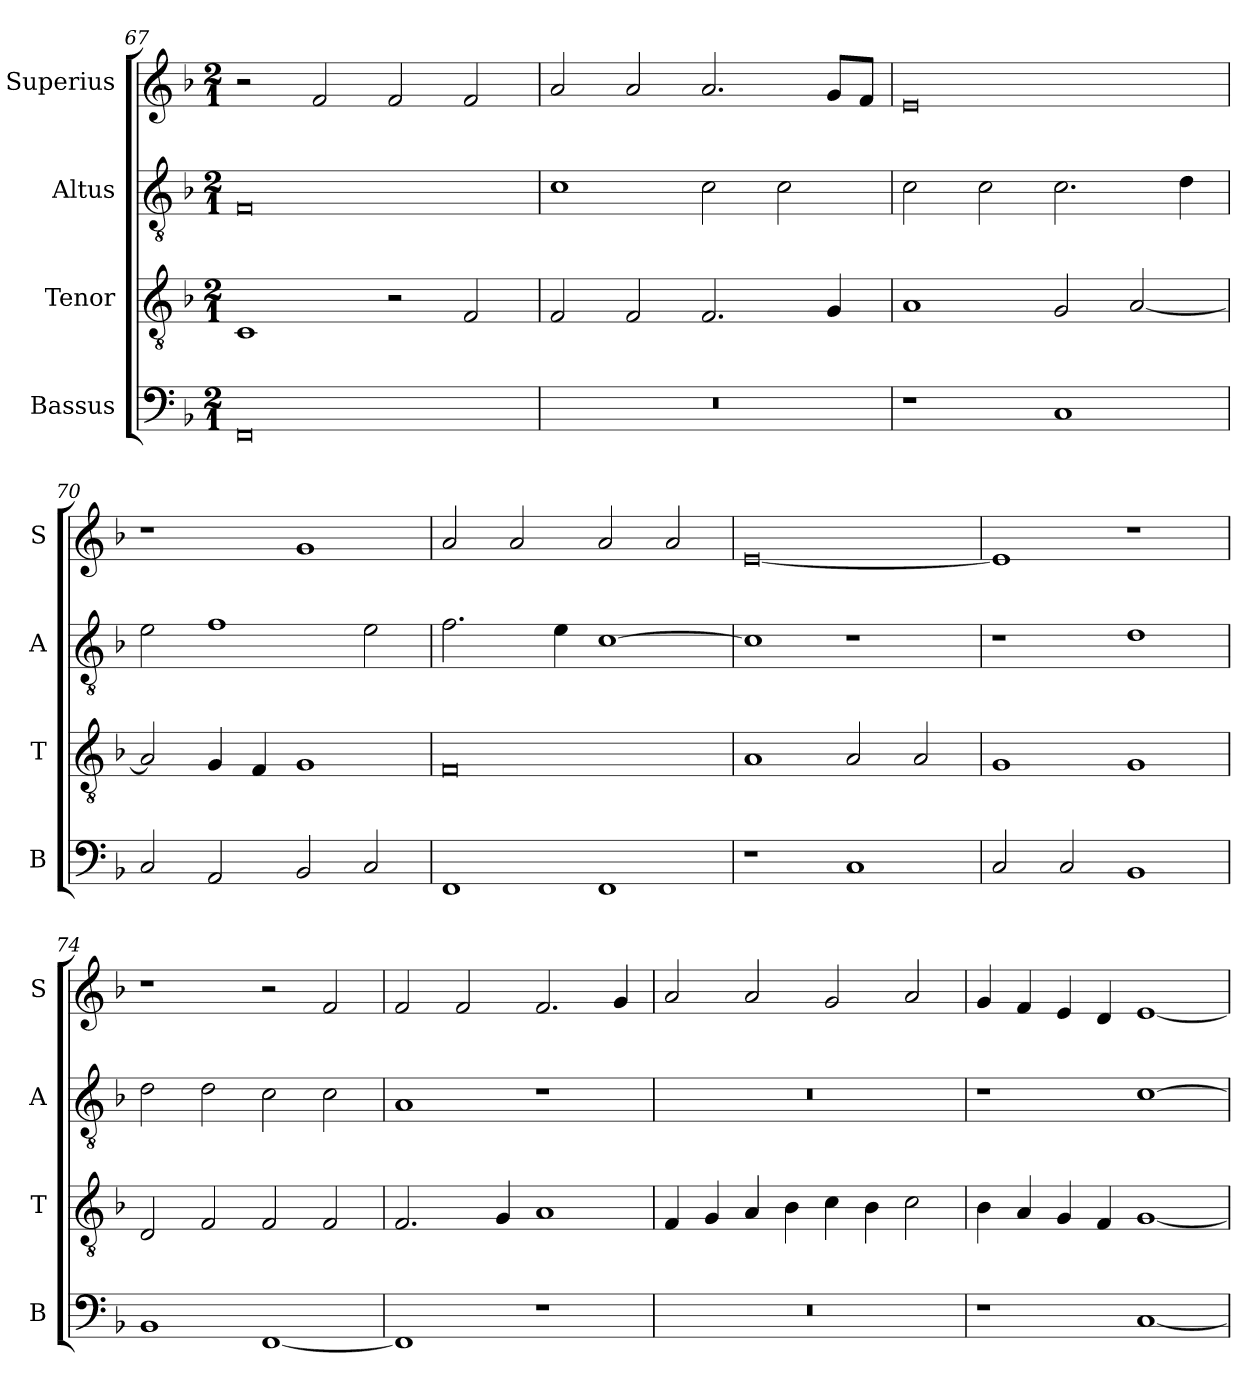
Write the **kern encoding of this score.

**kern	**kern	**kern	**kern
*part4	*part3	*part2	*part1
*staff4	*staff3	*staff2	*staff1
*I"Bassus	*I"Tenor	*I"Altus	*I"Superius
*I'B	*I'T	*I'A	*I'S
*clefF4	*clefGv2	*clefGv2	*clefG2
*k[b-]	*k[b-]	*k[b-]	*k[b-]
*M2/1	*M2/1	*M2/1	*M2/1
=67	=67	=67	=67
0FF	1C	0F	2r
.	.	.	2f
.	2r	.	2f
.	2F	.	2f
=68	=68	=68	=68
0r	2F	1c	2a
.	2F	.	2a
.	2.F	2c	2.a
.	.	2c	.
.	4G	.	8gL
.	.	.	8fJ
=69	=69	=69	=69
1r	1A	2c	0e
.	.	2c	.
1C	2G	2.c	.
.	[2A	.	.
.	.	4d	.
=70	=70	=70	=70
2C	2A]	2e	1r
2AA	4G	1f	.
.	4F	.	.
2BB-	1G	.	1g
2C	.	2e	.
=71	=71	=71	=71
1FF	0F	2.f	2a
.	.	.	2a
.	.	4e	.
1FF	.	[1c	2a
.	.	.	2a
=72	=72	=72	=72
1r	1A	1c]	[0e
1C	2A	1r	.
.	2A	.	.
=73	=73	=73	=73
2C	1G	1r	1e]
2C	.	.	.
1BB-	1G	1d	1r
=74	=74	=74	=74
1BB-	2D	2d	1r
.	2F	2d	.
[1FF	2F	2c	2r
.	2F	2c	2f
=75	=75	=75	=75
1FF]	2.F	1A	2f
.	.	.	2f
.	4G	.	.
1r	1A	1r	2.f
.	.	.	4g
=76	=76	=76	=76
0r	4F	0r	2a
.	4G	.	.
.	4A	.	2a
.	4B-	.	.
.	4c	.	2g
.	4B-	.	.
.	2c	.	2a
=77	=77	=77	=77
1r	4B-	1r	4g
.	4A	.	4f
.	4G	.	4e
.	4F	.	4d
[1C	[1G	[1c	[1e
=	=	=	=
*-	*-	*-	*-
